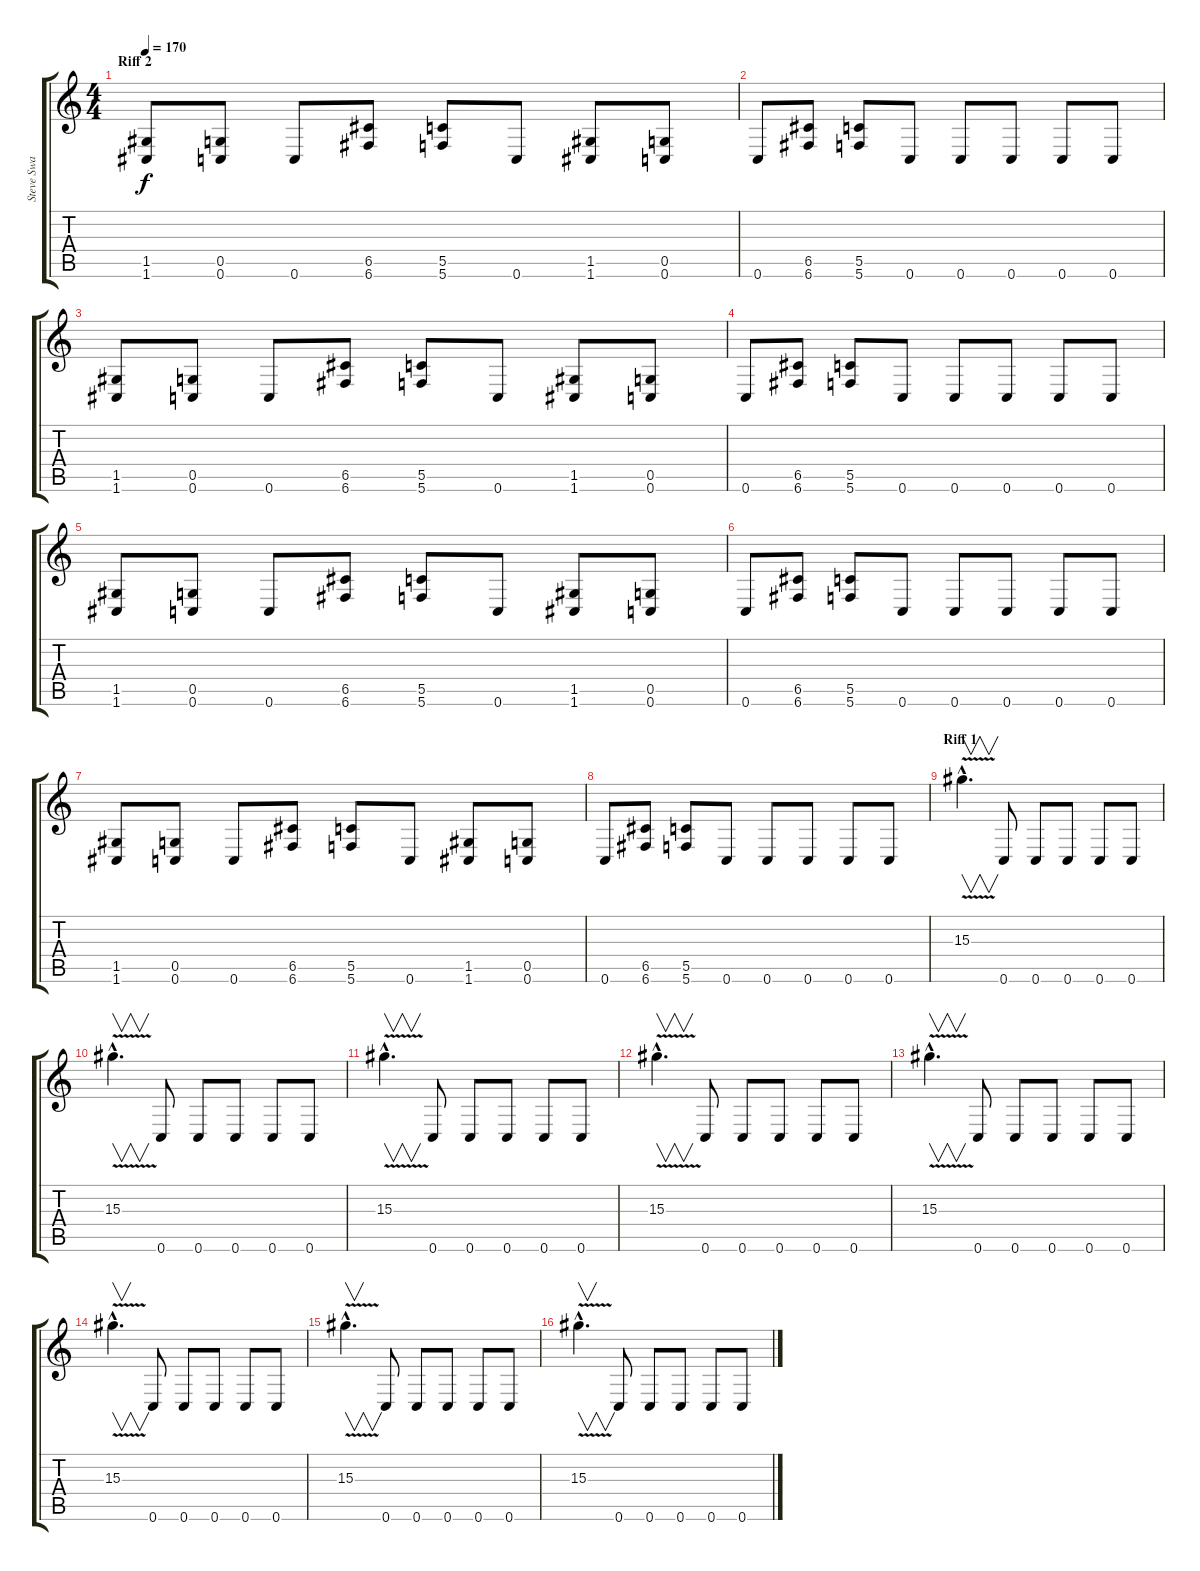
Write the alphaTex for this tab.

\track (" Steve Swanson (Guitar)" " Steve Swa") {instrument distortionguitar}
\staff {score tabs}
\tuning (D4 A3 F3 C3 G2 C2) {hide}
\ts (4 4)
\section ("" "Riff 2")
\tempo 170
\clef g2
\ks c
(1.5 1.6).8{dy f} (0.5 0.6).8 0.6.8 (6.5 6.6).8 (5.5 5.6).8 0.6.8 (1.5 1.6).8 (0.5 0.6).8 |
0.6.8 (6.5 6.6).8 (5.5 5.6).8 0.6.8 0.6.8 0.6.8 0.6.8 0.6.8 |
(1.5 1.6).8 (0.5 0.6).8 0.6.8 (6.5 6.6).8 (5.5 5.6).8 0.6.8 (1.5 1.6).8 (0.5 0.6).8 |
0.6.8 (6.5 6.6).8 (5.5 5.6).8 0.6.8 0.6.8 0.6.8 0.6.8 0.6.8 |
(1.5 1.6).8 (0.5 0.6).8 0.6.8 (6.5 6.6).8 (5.5 5.6).8 0.6.8 (1.5 1.6).8 (0.5 0.6).8 |
0.6.8 (6.5 6.6).8 (5.5 5.6).8 0.6.8 0.6.8 0.6.8 0.6.8 0.6.8 |
(1.5 1.6).8 (0.5 0.6).8 0.6.8 (6.5 6.6).8 (5.5 5.6).8 0.6.8 (1.5 1.6).8 (0.5 0.6).8 |
0.6.8 (6.5 6.6).8 (5.5 5.6).8 0.6.8 0.6.8 0.6.8 0.6.8 0.6.8 |
\section ("" "Riff 1")
15.3{v hac}.4{v d} 0.6.8 0.6.8 0.6.8 0.6.8 0.6.8 |
15.3{v hac}.4{v d} 0.6.8 0.6.8 0.6.8 0.6.8 0.6.8 |
15.3{v hac}.4{v d} 0.6.8 0.6.8 0.6.8 0.6.8 0.6.8 |
15.3{v hac}.4{v d} 0.6.8 0.6.8 0.6.8 0.6.8 0.6.8 |
15.3{v hac}.4{v d} 0.6.8 0.6.8 0.6.8 0.6.8 0.6.8 |
15.3{v hac}.4{v d} 0.6.8 0.6.8 0.6.8 0.6.8 0.6.8 |
15.3{v hac}.4{v d} 0.6.8 0.6.8 0.6.8 0.6.8 0.6.8 |
15.3{v hac}.4{v d} 0.6.8 0.6.8 0.6.8 0.6.8 0.6.8
